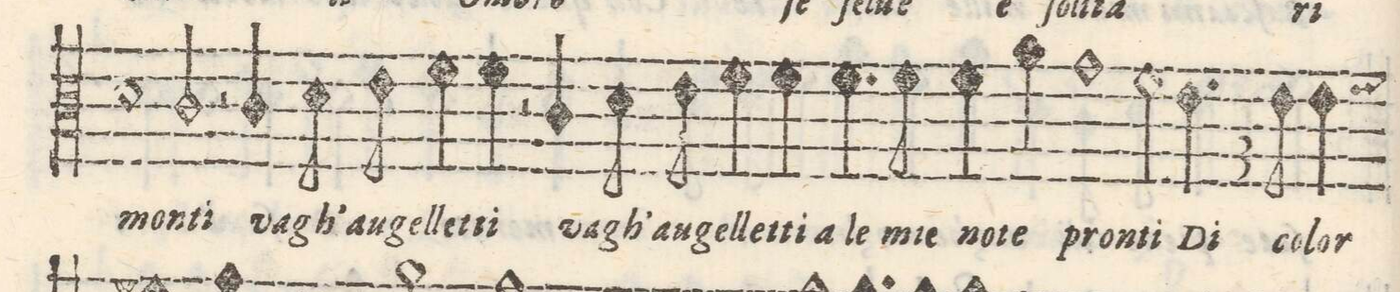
**kern	**text
*I"ALTO	*
*clefC3	*
*k[b-]	*
*met(C)	*
*M4/4	*
1d	mon-
=17-	=17-
2c/	-ti
2r	.
=18-	=18-
4c/	vagh'
8d\	au-
8e\	-ge-
4f\	-llet-
4f\	-ti
=19-	=19-
2r	.
4c/	Vagh'
8d\	au-
8e\	-ge-
=20-	=20-
4f\	-llet-
4f\	-ti
4.f\	ale
8f\	mie
=21-	=21-
4f\	no-
4a\	-te
1g\	pron-
=22-	=22-
2f\	-ti
=23-	=23-
4.e\	Di
*col	*
8e\	co-
4e\	-lor
*-	*-
